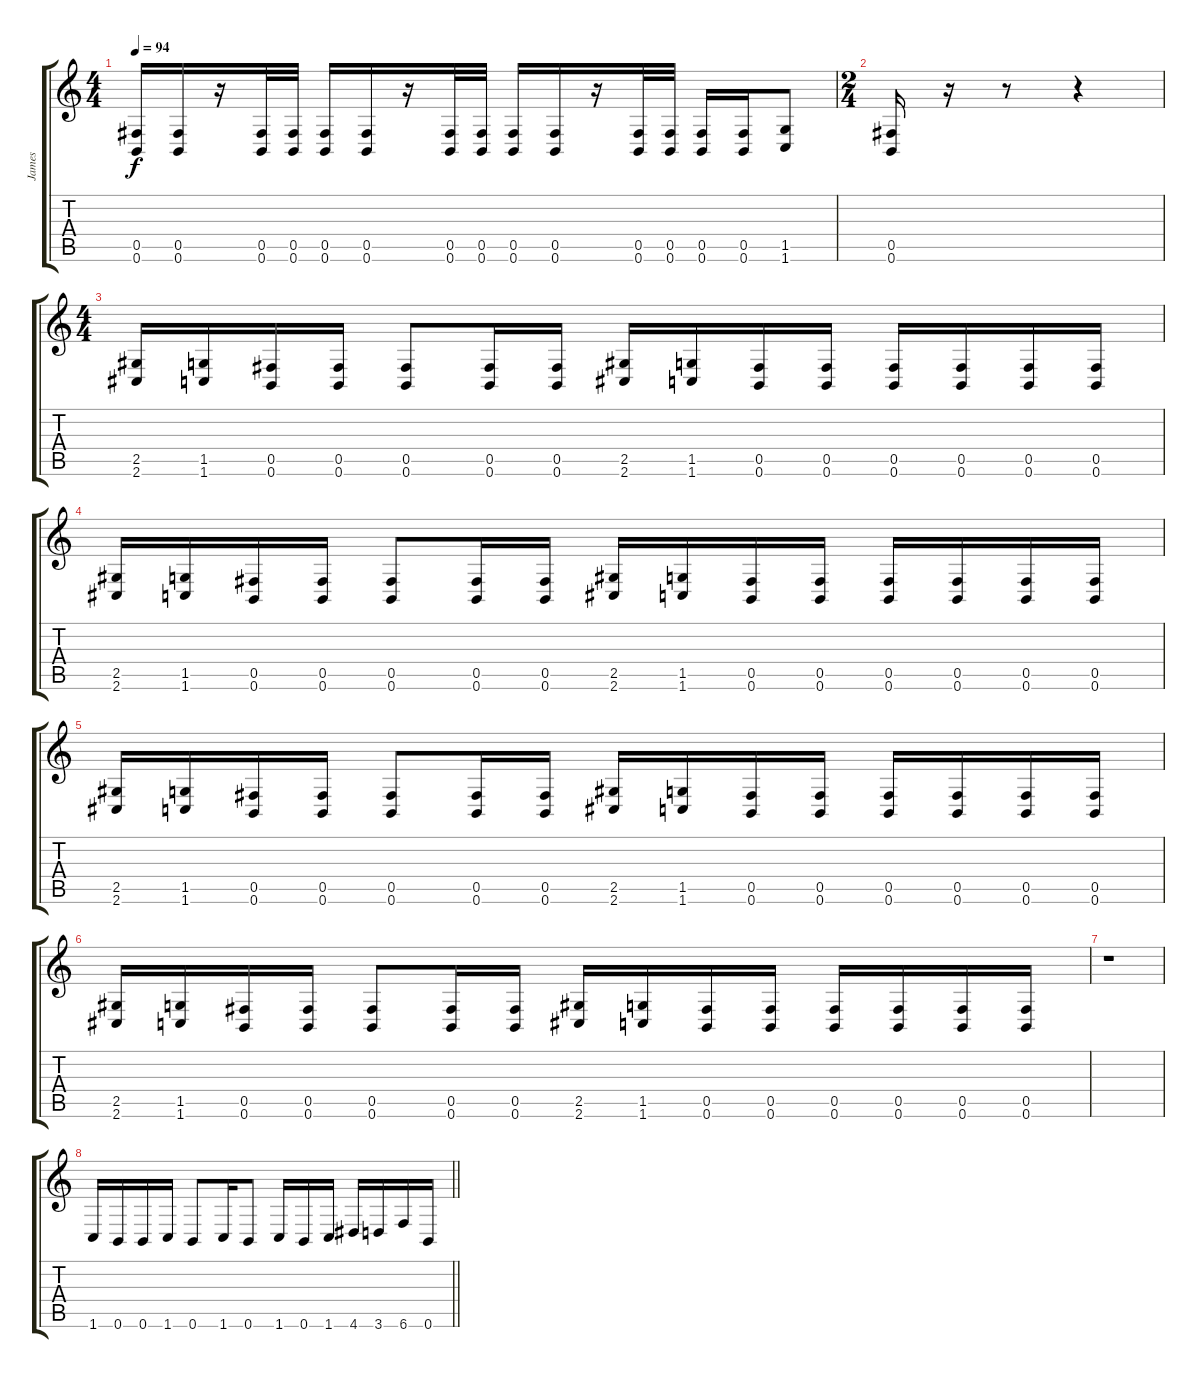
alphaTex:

\track ("James" "James") {instrument distortionguitar}
\staff {score tabs}
\tuning (Db4 Ab3 E3 B2 Gb2 B1) {hide}
\ts (4 4)
\tempo 94
\clef g2
\ks c
(0.5 0.6).16{dy f} (0.5 0.6).16 r.16 (0.5 0.6).32 (0.5 0.6).32 (0.5 0.6).16 (0.5 0.6).16 r.16 (0.5 0.6).32 (0.5 0.6).32 (0.5 0.6).16 (0.5 0.6).16 r.16 (0.5 0.6).32 (0.5 0.6).32 (0.5 0.6).16 (0.5 0.6).16 (1.5 1.6).8 |
\ts (2 4)
(0.5 0.6).16 r.16 r.8 r.4 |
\ts (4 4)
(2.5 2.6).16 (1.5 1.6).16 (0.5 0.6).16 (0.5 0.6).16 (0.5 0.6).8 (0.5 0.6).16 (0.5 0.6).16 (2.5 2.6).16 (1.5 1.6).16 (0.5 0.6).16 (0.5 0.6).16 (0.5 0.6).16 (0.5 0.6).16 (0.5 0.6).16 (0.5 0.6).16 |
(2.5 2.6).16 (1.5 1.6).16 (0.5 0.6).16 (0.5 0.6).16 (0.5 0.6).8 (0.5 0.6).16 (0.5 0.6).16 (2.5 2.6).16 (1.5 1.6).16 (0.5 0.6).16 (0.5 0.6).16 (0.5 0.6).16 (0.5 0.6).16 (0.5 0.6).16 (0.5 0.6).16 |
(2.5 2.6).16 (1.5 1.6).16 (0.5 0.6).16 (0.5 0.6).16 (0.5 0.6).8 (0.5 0.6).16 (0.5 0.6).16 (2.5 2.6).16 (1.5 1.6).16 (0.5 0.6).16 (0.5 0.6).16 (0.5 0.6).16 (0.5 0.6).16 (0.5 0.6).16 (0.5 0.6).16 |
(2.5 2.6).16 (1.5 1.6).16 (0.5 0.6).16 (0.5 0.6).16 (0.5 0.6).8 (0.5 0.6).16 (0.5 0.6).16 (2.5 2.6).16 (1.5 1.6).16 (0.5 0.6).16 (0.5 0.6).16 (0.5 0.6).16 (0.5 0.6).16 (0.5 0.6).16 (0.5 0.6).16 |
r.1 |
\barLineRight lightlight
1.6.16 0.6.16 0.6.16 1.6.16 0.6.8 1.6.16 0.6.8 1.6.16 0.6.16 1.6.16 4.6.16 3.6.16 6.6.16 0.6.16
